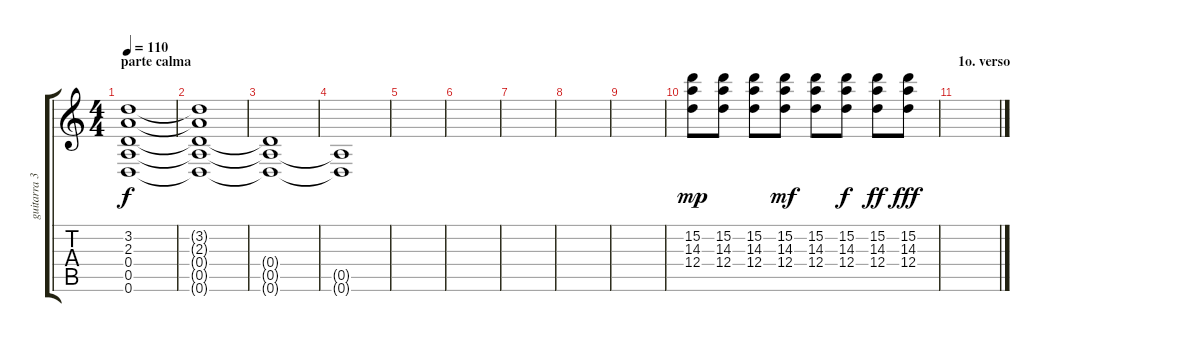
\track ("guitarra 3" "guitarra 3") {instrument distortionguitar}
\staff {score tabs}
\tuning (E4 B3 G3 D3 A2 D2) {hide}
\ts (4 4)
\section ("" "parte calma")
\tempo 110
\clef g2
\ks c
(3.2 2.3 0.4 0.5 0.6).1{dy f} |
(3.2{t} 2.3{t} 0.4{t} 0.5{t} 0.6{t}).1 |
(0.4{t} 0.5{t} 0.6{t}).1 |
(0.5{t} 0.6{t}).1 |
|
|
|
|
|
(15.2 14.3 12.4).8{dy mp} (15.2 14.3 12.4).8 (15.2 14.3 12.4).8 (15.2 14.3 12.4).8{dy mf} (15.2 14.3 12.4).8 (15.2 14.3 12.4).8{dy f} (15.2 14.3 12.4).8{dy ff} (15.2 14.3 12.4).8{dy fff} |
\section ("" "1o. verso")
